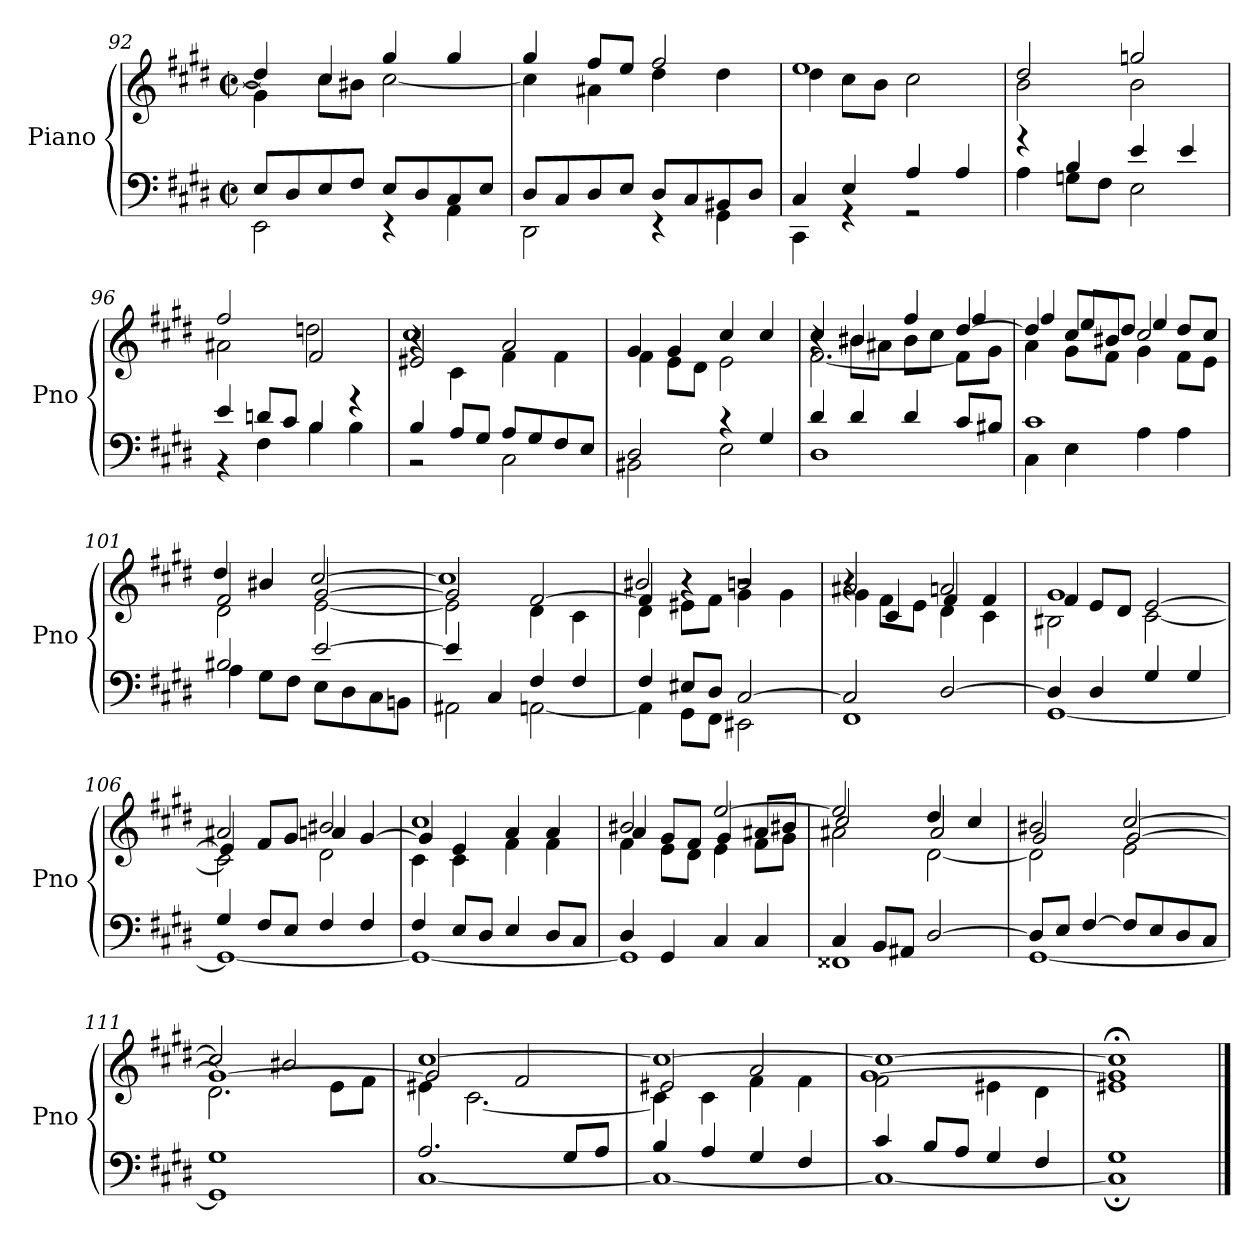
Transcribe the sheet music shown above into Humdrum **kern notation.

**kern	**kern
*part1	*part1
*staff2	*staff1
*I"Piano	*
*I'Pno	*
*clefF4	*clefG2
*k[f#c#g#d#]	*k[f#c#g#d#]
*M4/4	*M4/4
*met(c|)	*met(c|)
=92	=92
*^	*^
8E/L	2EE\	4dd#/]	4g#\]
8D#/	.	.	.
8E/	.	4cc#/	8cc#\L
8F#/J	.	.	8b#X\J
8E/L	4r	4gg#/	[2cc#\
8D#/	.	.	.
8C#/	4AA\	4gg#/	.
8E/J	.	.	.
=93	=93	=93	=93
8D#/L	2DD#\	4gg#/	4cc#\]
8C#/	.	.	.
8D#/	.	8ff#/L	4a#X\
8E/J	.	8ee/J	.
8D#/L	4r	2ff#/	4dd#\
8C#/	.	.	.
8BB#X/	4GG#\	.	4dd#\
8D#/J	.	.	.
=94	=94	=94	=94
4C#/	4CC#\	1ee	4dd#\
4E/	4r	.	8cc#\L
.	.	.	8b\J
4A/	2r	.	2cc#\
4A/	.	.	.
=95	=95	=95	=95
4r	4A\	2dd#/	2b\
4B/	8Gn\L	.	.
.	8F#\J	.	.
4e/	2E\	2ggn/	2b\
4e/	.	.	.
=96	=96	=96	=96
4e/	4r	2ff#/	2a#X\
8dn/L	4F#\	.	.
8c#/J	.	.	.
4B/	4B\	2f#/	2ddn\
4r	4B\	.	.
=97	=97	=97	=97
*	*	*	*^
4B/	2r	2e#X/	1cc#	4r
8A/L	.	.	.	4c#\
8G#/J	.	.	.	.
8A/L	2C#\	2a/	.	4f#\
8G#/	.	.	.	.
8F#/	.	.	.	4f#\
8E/J	.	.	.	.
*	*	*	*v	*v
=98	=98	=98	=98
2D#/	2BB#X\	4g#/	4f#\
.	.	4g#/	8e\L
.	.	.	8d#\J
4r	2E\	4cc#/	2e\
4G#/	.	4cc#/	.
=99	=99	=99	=99
*	*	*	*^
4d#/	1D#	4cc#/	[2.f#\	4r
4d#/	.	8b#X\L	.	4b#/
.	.	8a#X\J	.	.
4d#/	.	8b#\L	.	4ff#/
.	.	8cc#\J	.	.
8c#/L	.	[4dd#/	8f#\L]	4ff#/
8B#X/J	.	.	8g#\J	.
=100	=100	=100	=100	=100
1c#	4C#\	4dd#/]	4a\	4ff#/
.	4E\	8cc#/L	8g#\L	8ee/L
.	.	8b#X/J	8f#\J	8dd#/J
.	4A\	2cc#/	4g#\	4ee/
.	4A\	.	8f#\L	8dd#/L
.	.	.	8e\J	8cc#/J
=101	=101	=101	=101	=101
2B#X/	4A\	2f#/	2d#\	4dd#/
.	8G#\L	.	.	4b#X/
.	8F#\J	.	.	.
[2e/	8E\L	[2g#/	[2e\	[2cc#/
.	8D#\	.	.	.
.	8C#\	.	.	.
.	8BBn\J	.	.	.
=102	=102	=102	=102	=102
4e/]	2AA#X\	2g#/]	2e\]	1cc#]
4C#/	.	.	.	.
4F#/	[2AAn\	[2f#/	4d#\	.
4F#/	.	.	4c#\	.
=103	=103	=103	=103	=103
4F#/	4AA\]	4f#/]	4d#\	2b#X/
8E#X/L	8GG#\L	4r	8e#X\L	.
8D#/J	8FF#\J	.	8f#\J	.
[2C#/	2EE#X\	2bn/	4g#\	2r
.	.	.	4g#\	.
=104	=104	=104	=104	=104
2C#/]	1FF#	2a#X/	4r	4g#\
.	.	.	4c#/	8f#\L
.	.	.	.	8e\J
[2D#/	.	2an/	4d#\	4f#/
.	.	.	4c#\	4f#/
=105	=105	=105	=105	=105
4D#/]	[1GG#	1g#	2B#X\	4f#/
4D#/	.	.	.	8e/L
.	.	.	.	8d#/J
4G#/	.	.	[2c#\	[2e/
4G#/	.	.	.	.
=106	=106	=106	=106	=106
4G#/	1GG#_	2a#X/	2c#\]	4e/]
8F#/L	.	.	.	8f#/L
8E/J	.	.	.	8g#/J
4F#/	.	2b#X/	2d#\	4an/
4F#/	.	.	.	[4g#/
=107	=107	=107	=107	=107
4F#/	1GG#_	1cc#	4c#\	4g#/]
8E/L	.	.	4c#\	4e/
8D#/J	.	.	.	.
4E/	.	.	4f#\	4a/
8D#/L	.	.	4f#\	4a/
8C#/J	.	.	.	.
=108	=108	=108	=108	=108
4D#/	1GG#]	2b#X/	4f#\	4a/
4GG#/	.	.	8e\L	8g#/L
.	.	.	8d#\J	8f#/J
4C#/	.	[2ee/	4e\	4g#/
4C#/	.	.	8f#\L	8a#X/L
.	.	.	8g#\J	8b#X/J
=109	=109	=109	=109	=109
4C#/	1FF##X	2ee/]	2a#X\	2cc#/
8BB/L	.	.	.	.
8AA#X/J	.	.	.	.
[2D#/	.	4dd#/	[2d#\	2a#/
.	.	4cc#/	.	.
=110	=110	=110	=110	=110
8D#/L]	[1GG#	2b#X/	2d#\]	2g#/
8E/J	.	.	.	.
[4F#/	.	.	.	.
8F#/L]	.	[2cc#/	2e\	[2g#/
8E/	.	.	.	.
8D#/	.	.	.	.
8C#/J	.	.	.	.
=111	=111	=111	=111	=111
1G#	1GG#]	2cc#/]	2.d#\	1g#_
.	.	2b#X/	.	.
.	.	.	8e\L	.
.	.	.	8f#\J	.
=112	=112	=112	=112	=112
2.A/	[1C#	[1cc#	4e#X\	2g#/]
.	.	.	[2.c#\	.
.	.	.	.	2f#/
8G#/L	.	.	.	.
8A/J	.	.	.	.
=113	=113	=113	=113	=113
4B/	1C#_	1cc#_	4c#\]	2e#X/
4A/	.	.	4c#\	.
4G#/	.	.	4f#\	2a/
4F#/	.	.	4f#\	.
=114	=114	=114	=114	=114
4c#/	1C#_	1cc#_	2f#\	[1g#
8B/L	.	.	.	.
8A/J	.	.	.	.
4G#/	.	.	4e#X\	.
4F#/	.	.	4d#\	.
=115	=115	=115	=115	=115
1G#	1C#;]	1cc#;<]	1e#X	1g#]
*v	*v	*	*	*
*	*v	*v	*v
==	==
*-	*-
